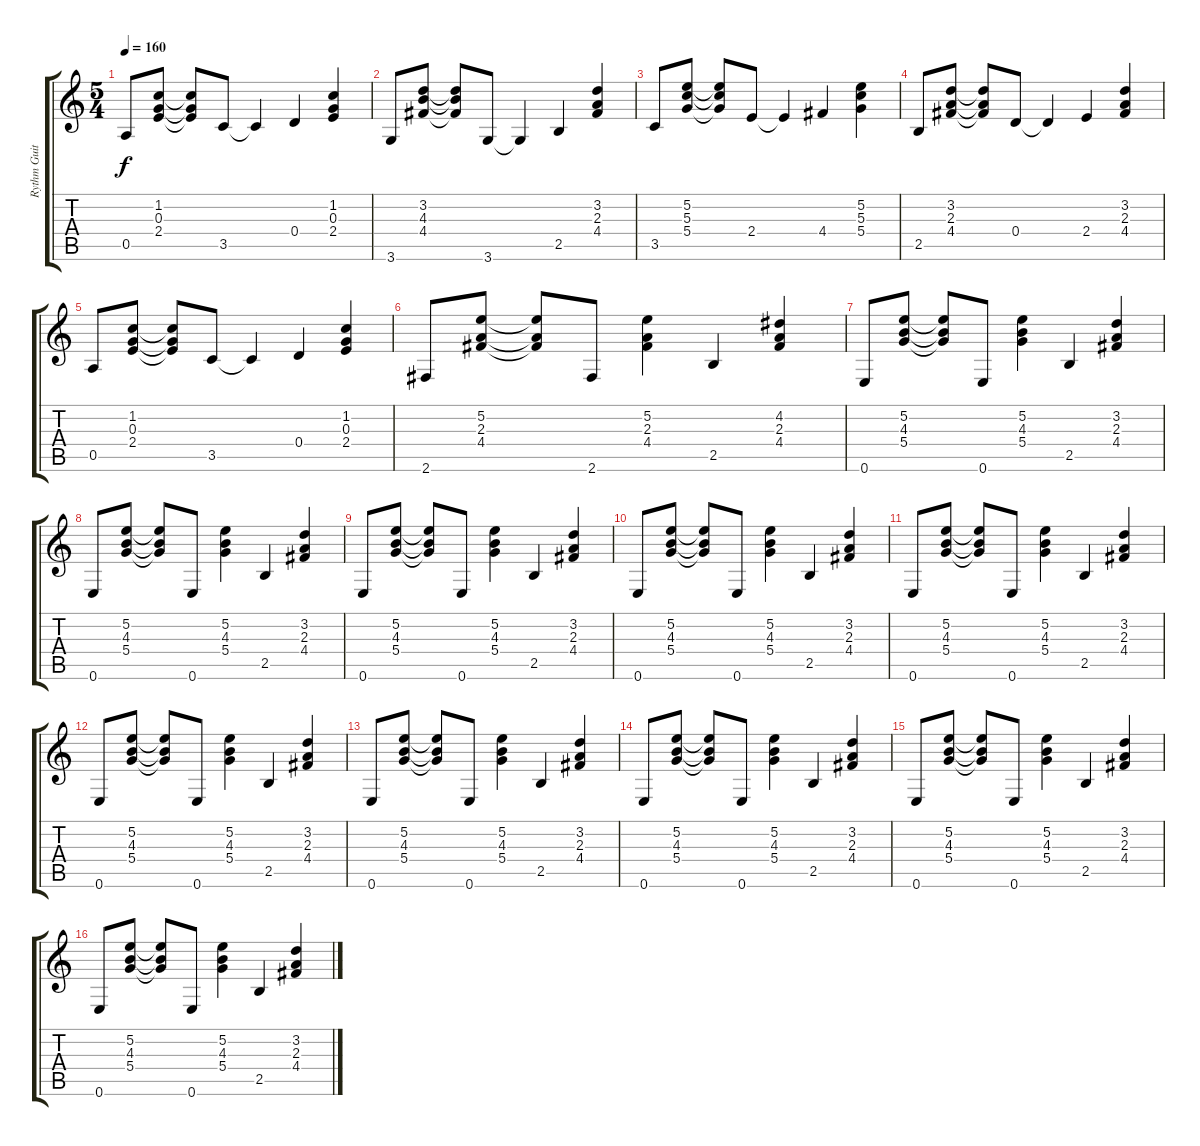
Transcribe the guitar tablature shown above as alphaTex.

\track ("Rythm Guitar" "Rythm Guit") {instrument acousticguitarnylon}
\staff {score tabs}
\tuning (E4 B3 G3 D3 A2 E2) {hide}
\ts (5 4)
\tempo 160
\clef g2
\ks c
0.5.8{dy f} (1.2 0.3 2.4).8 (1.2{t} 0.3{t} 2.4{t}).8 3.5.8 3.5{t}.4 0.4.4 (1.2 0.3 2.4).4 |
3.6.8 (3.2 4.3 4.4).8 (3.2{t} 4.3{t} 4.4{t}).8 3.6.8 3.6{t}.4 2.5.4 (3.2 2.3 4.4).4 |
3.5.8 (5.2 5.3 5.4).8 (5.2{t} 5.3{t} 5.4{t}).8 2.4.8 2.4{t}.4 4.4.4 (5.2 5.3 5.4).4 |
2.5.8 (3.2 2.3 4.4).8 (3.2{t} 2.3{t} 4.4{t}).8 0.4.8 0.4{t}.4 2.4.4 (3.2 2.3 4.4).4 |
0.5.8 (1.2 0.3 2.4).8 (1.2{t} 0.3{t} 2.4{t}).8 3.5.8 3.5{t}.4 0.4.4 (1.2 0.3 2.4).4 |
2.6.8 (5.2 2.3 4.4).8 (5.2{t} 2.3{t} 4.4{t}).8 2.6.8 (5.2 2.3 4.4).4 2.5.4 (4.2 2.3 4.4).4 |
0.6.8 (5.2 4.3 5.4).8 (5.2{t} 4.3{t} 5.4{t}).8 0.6.8 (5.2 4.3 5.4).4 2.5.4 (3.2 2.3 4.4).4 |
0.6.8 (5.2 4.3 5.4).8 (5.2{t} 4.3{t} 5.4{t}).8 0.6.8 (5.2 4.3 5.4).4 2.5.4 (3.2 2.3 4.4).4 |
0.6.8 (5.2 4.3 5.4).8 (5.2{t} 4.3{t} 5.4{t}).8 0.6.8 (5.2 4.3 5.4).4 2.5.4 (3.2 2.3 4.4).4 |
0.6.8 (5.2 4.3 5.4).8 (5.2{t} 4.3{t} 5.4{t}).8 0.6.8 (5.2 4.3 5.4).4 2.5.4 (3.2 2.3 4.4).4 |
0.6.8 (5.2 4.3 5.4).8 (5.2{t} 4.3{t} 5.4{t}).8 0.6.8 (5.2 4.3 5.4).4 2.5.4 (3.2 2.3 4.4).4 |
0.6.8 (5.2 4.3 5.4).8 (5.2{t} 4.3{t} 5.4{t}).8 0.6.8 (5.2 4.3 5.4).4 2.5.4 (3.2 2.3 4.4).4 |
0.6.8 (5.2 4.3 5.4).8 (5.2{t} 4.3{t} 5.4{t}).8 0.6.8 (5.2 4.3 5.4).4 2.5.4 (3.2 2.3 4.4).4 |
0.6.8 (5.2 4.3 5.4).8 (5.2{t} 4.3{t} 5.4{t}).8 0.6.8 (5.2 4.3 5.4).4 2.5.4 (3.2 2.3 4.4).4 |
0.6.8 (5.2 4.3 5.4).8 (5.2{t} 4.3{t} 5.4{t}).8 0.6.8 (5.2 4.3 5.4).4 2.5.4 (3.2 2.3 4.4).4 |
0.6.8 (5.2 4.3 5.4).8 (5.2{t} 4.3{t} 5.4{t}).8 0.6.8 (5.2 4.3 5.4).4 2.5.4 (3.2 2.3 4.4).4
